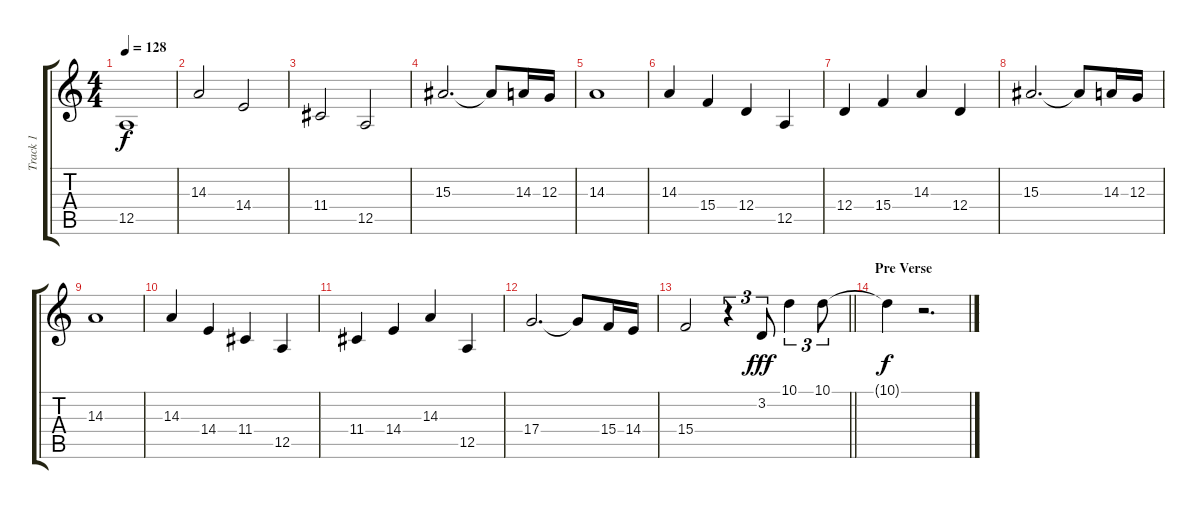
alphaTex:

\track ("Track 1" "Track 1") {instrument pad3polysynth}
\staff {score tabs}
\tuning (E4 B3 G3 D3 A2 D2) {hide}
\ts (4 4)
\tempo 128
\clef g2
\ks c
12.5.1{dy f} |
14.3.2 14.4.2 |
11.4.2 12.5.2 |
15.3.2{d} 15.3{t}.8 14.3.16 12.3.16 |
14.3.1 |
14.3.4 15.4.4 12.4.4 12.5.4 |
12.4.4 15.4.4 14.3.4 12.4.4 |
15.3.2{d} 15.3{t}.8 14.3.16 12.3.16 |
14.3.1 |
14.3.4 14.4.4 11.4.4 12.5.4 |
11.4.4 14.4.4 14.3.4 12.5.4 |
17.4.2{d} 17.4{t}.8 15.4.16 14.4.16 |
\barLineRight lightlight
15.4.2 r.4{tu (3 2)} 3.2.8{tu (3 2) dy fff} 10.1.4{tu (3 2)} 10.1.8{tu (3 2)} |
\section ("" "Pre Verse")
10.1{t}.4{dy f} r.2{d}
